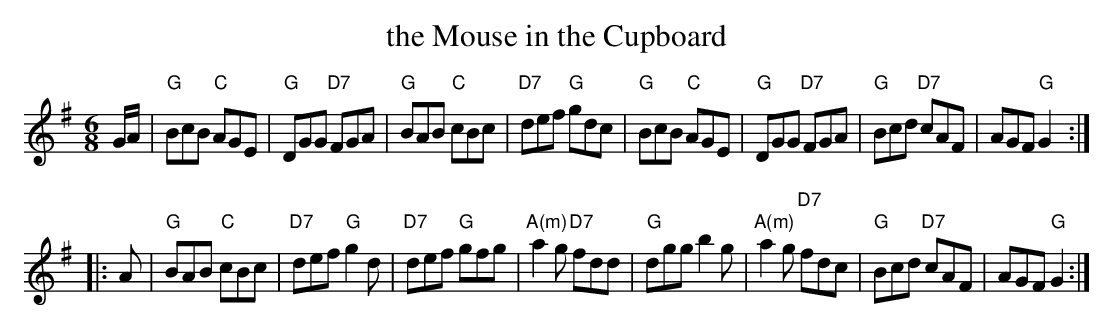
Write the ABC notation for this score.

X:1
T: the Mouse in the Cupboard
M: 6/8
L: 1/8
K: G
G/A/ \
| "G"BcB "C"AGE | "G"DGG "D7"FGA | "G"BAB  "C"cBc | "D7"def "G"gdc \
| "G"BcB "C"AGE | "G"DGG "D7"FGA | "G"Bcd "D7"cAF |     AGF "G"G2 :|
|: A \
| "G"BAB "C"cBc | "D7"def "G"g2d | "D7"def  "G"gfg | "A(m)"a2g "D7"fdd \
| "G"dgg b2g | "A(m)"a2g "D7"fdc  | "G"Bcd "D7"cAF |       AGF  "G"G2 :|
